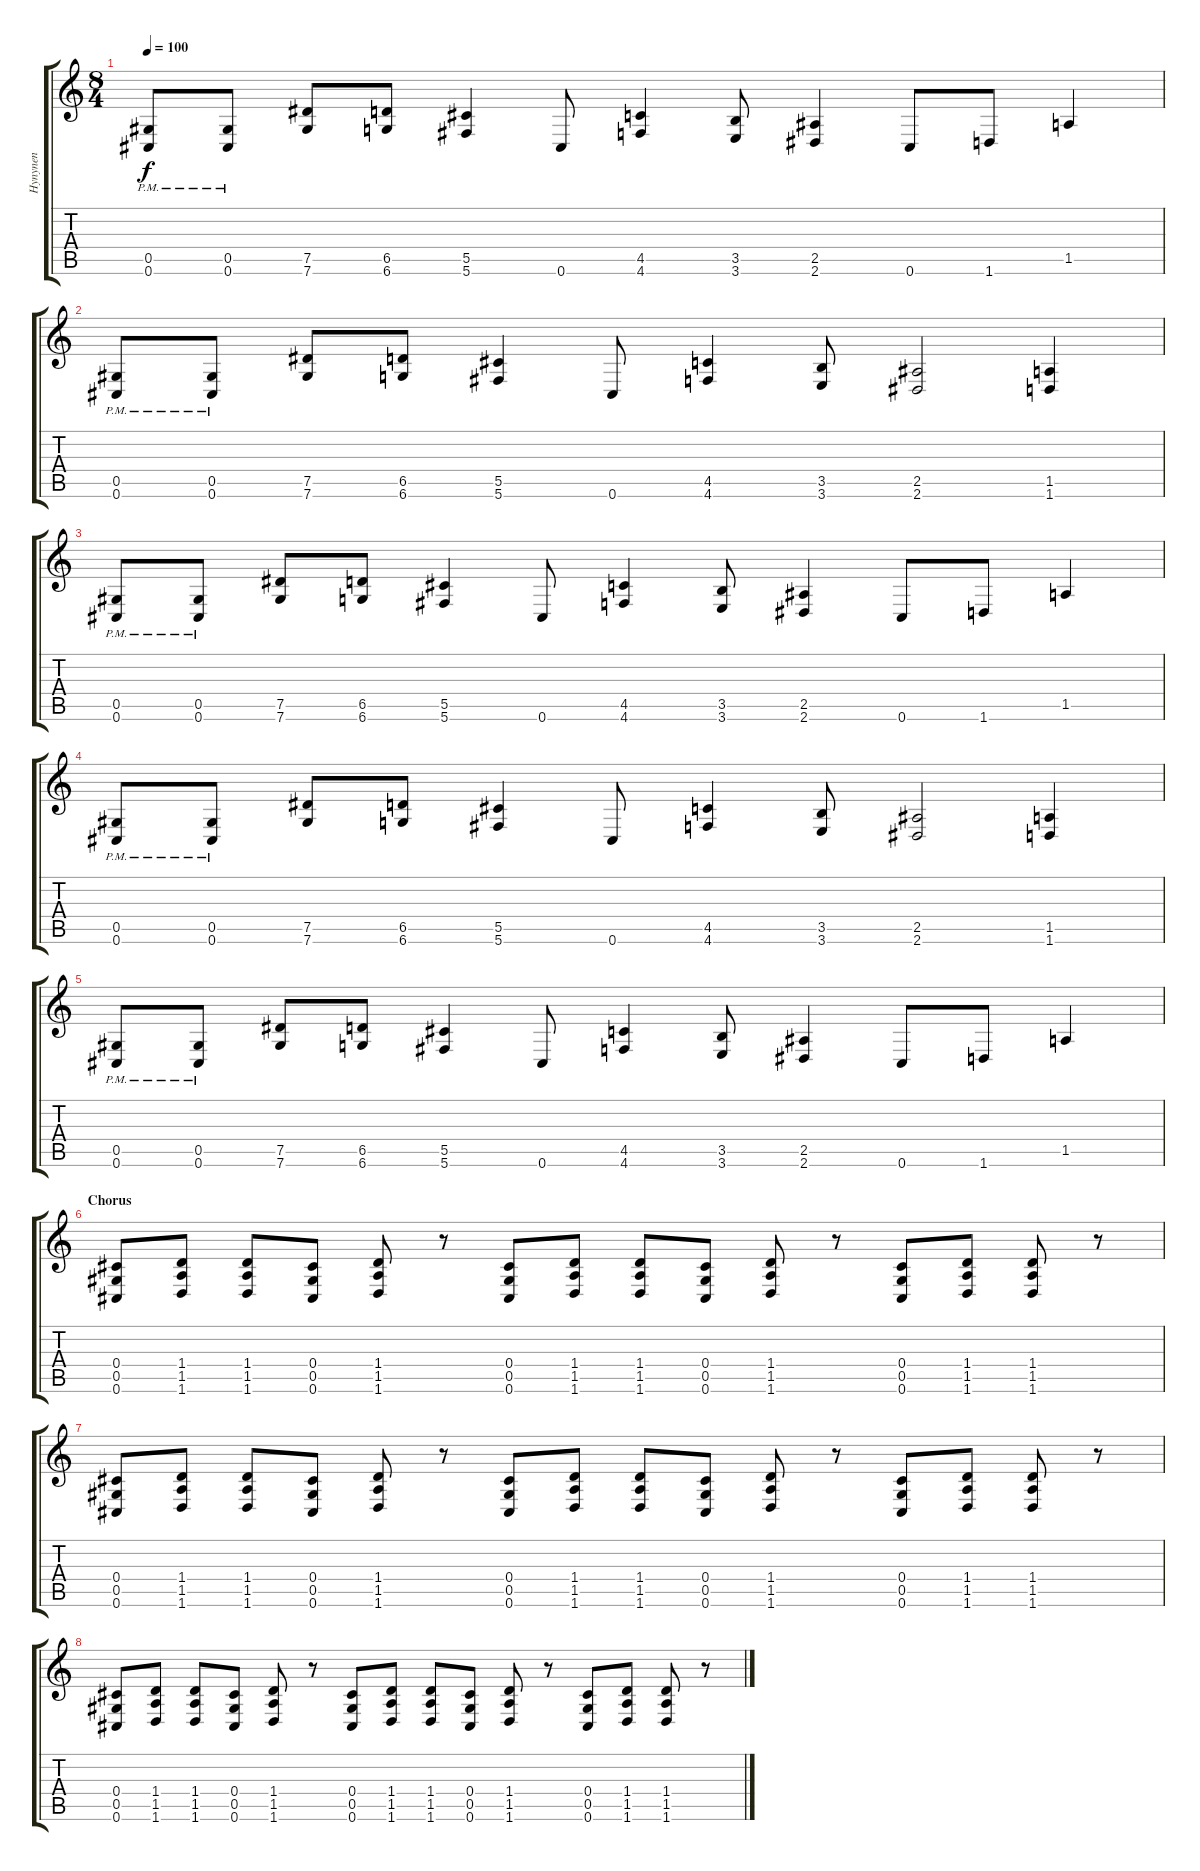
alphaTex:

\track ("Hynynen" "Hynynen") {instrument distortionguitar}
\staff {score tabs}
\tuning (Eb4 Bb3 Gb3 Db3 Ab2 Db2) {hide}
\ts (8 4)
\tempo 100
\clef g2
\ks c
(0.5{pm} 0.6{pm}).8{dy f} (0.5{pm} 0.6{pm}).8 (7.5 7.6).8 (6.5 6.6).8 (5.5 5.6).4 0.6.8 (4.5 4.6).4 (3.5 3.6).8 (2.5 2.6).4 0.6.8 1.6.8 1.5.4 |
(0.5{pm} 0.6{pm}).8 (0.5{pm} 0.6{pm}).8 (7.5 7.6).8 (6.5 6.6).8 (5.5 5.6).4 0.6.8 (4.5 4.6).4 (3.5 3.6).8 (2.5 2.6).2 (1.5 1.6).4 |
(0.5{pm} 0.6{pm}).8 (0.5{pm} 0.6{pm}).8 (7.5 7.6).8 (6.5 6.6).8 (5.5 5.6).4 0.6.8 (4.5 4.6).4 (3.5 3.6).8 (2.5 2.6).4 0.6.8 1.6.8 1.5.4 |
(0.5{pm} 0.6{pm}).8 (0.5{pm} 0.6{pm}).8 (7.5 7.6).8 (6.5 6.6).8 (5.5 5.6).4 0.6.8 (4.5 4.6).4 (3.5 3.6).8 (2.5 2.6).2 (1.5 1.6).4 |
(0.5{pm} 0.6{pm}).8 (0.5{pm} 0.6{pm}).8 (7.5 7.6).8 (6.5 6.6).8 (5.5 5.6).4 0.6.8 (4.5 4.6).4 (3.5 3.6).8 (2.5 2.6).4 0.6.8 1.6.8 1.5.4 |
\section ("" "Chorus")
(0.4 0.5 0.6).8 (1.4 1.5 1.6).8 (1.4 1.5 1.6).8 (0.4 0.5 0.6).8 (1.4 1.5 1.6).8 r.8 (0.4 0.5 0.6).8 (1.4 1.5 1.6).8 (1.4 1.5 1.6).8 (0.4 0.5 0.6).8 (1.4 1.5 1.6).8 r.8 (0.4 0.5 0.6).8 (1.4 1.5 1.6).8 (1.4 1.5 1.6).8 r.8 |
(0.4 0.5 0.6).8 (1.4 1.5 1.6).8 (1.4 1.5 1.6).8 (0.4 0.5 0.6).8 (1.4 1.5 1.6).8 r.8 (0.4 0.5 0.6).8 (1.4 1.5 1.6).8 (1.4 1.5 1.6).8 (0.4 0.5 0.6).8 (1.4 1.5 1.6).8 r.8 (0.4 0.5 0.6).8 (1.4 1.5 1.6).8 (1.4 1.5 1.6).8 r.8 |
(0.4 0.5 0.6).8 (1.4 1.5 1.6).8 (1.4 1.5 1.6).8 (0.4 0.5 0.6).8 (1.4 1.5 1.6).8 r.8 (0.4 0.5 0.6).8 (1.4 1.5 1.6).8 (1.4 1.5 1.6).8 (0.4 0.5 0.6).8 (1.4 1.5 1.6).8 r.8 (0.4 0.5 0.6).8 (1.4 1.5 1.6).8 (1.4 1.5 1.6).8 r.8
